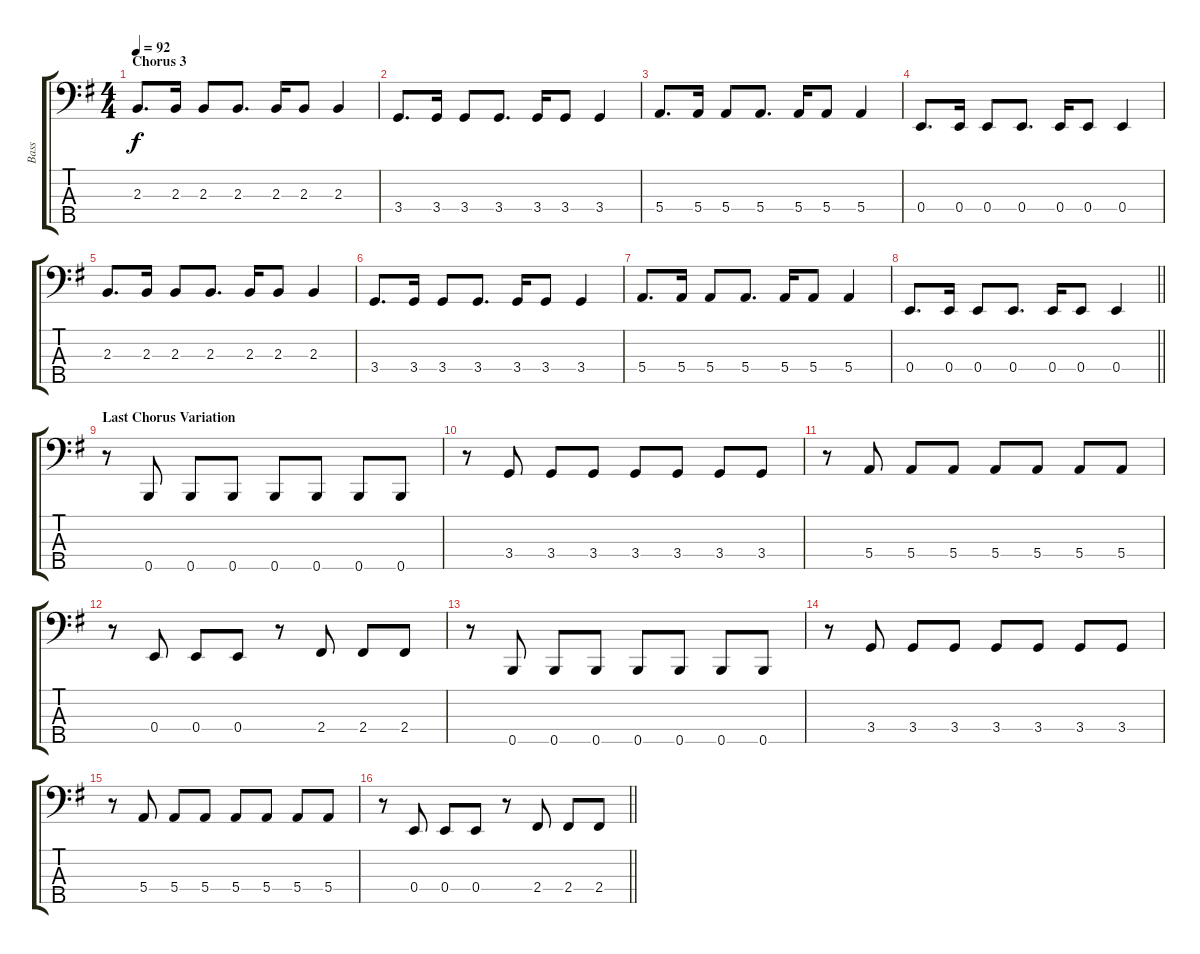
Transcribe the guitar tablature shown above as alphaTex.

\track ("Bass" "Bass") {instrument electricbassfinger}
\staff {score tabs}
\tuning (G2 D2 A1 E1 B0) {hide}
\ts (4 4)
\section ("" "Chorus 3")
\tempo 92
\clef f4
\ks eminor
2.3.8{d dy f} 2.3.16 2.3.8 2.3.8{d} 2.3.16 2.3.8 2.3.4 |
3.4.8{d} 3.4.16 3.4.8 3.4.8{d} 3.4.16 3.4.8 3.4.4 |
5.4.8{d} 5.4.16 5.4.8 5.4.8{d} 5.4.16 5.4.8 5.4.4 |
0.4.8{d} 0.4.16 0.4.8 0.4.8{d} 0.4.16 0.4.8 0.4.4 |
2.3.8{d} 2.3.16 2.3.8 2.3.8{d} 2.3.16 2.3.8 2.3.4 |
3.4.8{d} 3.4.16 3.4.8 3.4.8{d} 3.4.16 3.4.8 3.4.4 |
5.4.8{d} 5.4.16 5.4.8 5.4.8{d} 5.4.16 5.4.8 5.4.4 |
\barLineRight lightlight
0.4.8{d} 0.4.16 0.4.8 0.4.8{d} 0.4.16 0.4.8 0.4.4 |
\section ("" "Last Chorus Variation")
r.8 0.5.8 0.5.8 0.5.8 0.5.8 0.5.8 0.5.8 0.5.8 |
r.8 3.4.8 3.4.8 3.4.8 3.4.8 3.4.8 3.4.8 3.4.8 |
r.8 5.4.8 5.4.8 5.4.8 5.4.8 5.4.8 5.4.8 5.4.8 |
r.8 0.4.8 0.4.8 0.4.8 r.8 2.4.8 2.4.8 2.4.8 |
r.8 0.5.8 0.5.8 0.5.8 0.5.8 0.5.8 0.5.8 0.5.8 |
r.8 3.4.8 3.4.8 3.4.8 3.4.8 3.4.8 3.4.8 3.4.8 |
r.8 5.4.8 5.4.8 5.4.8 5.4.8 5.4.8 5.4.8 5.4.8 |
\barLineRight lightlight
r.8 0.4.8 0.4.8 0.4.8 r.8 2.4.8 2.4.8 2.4.8
